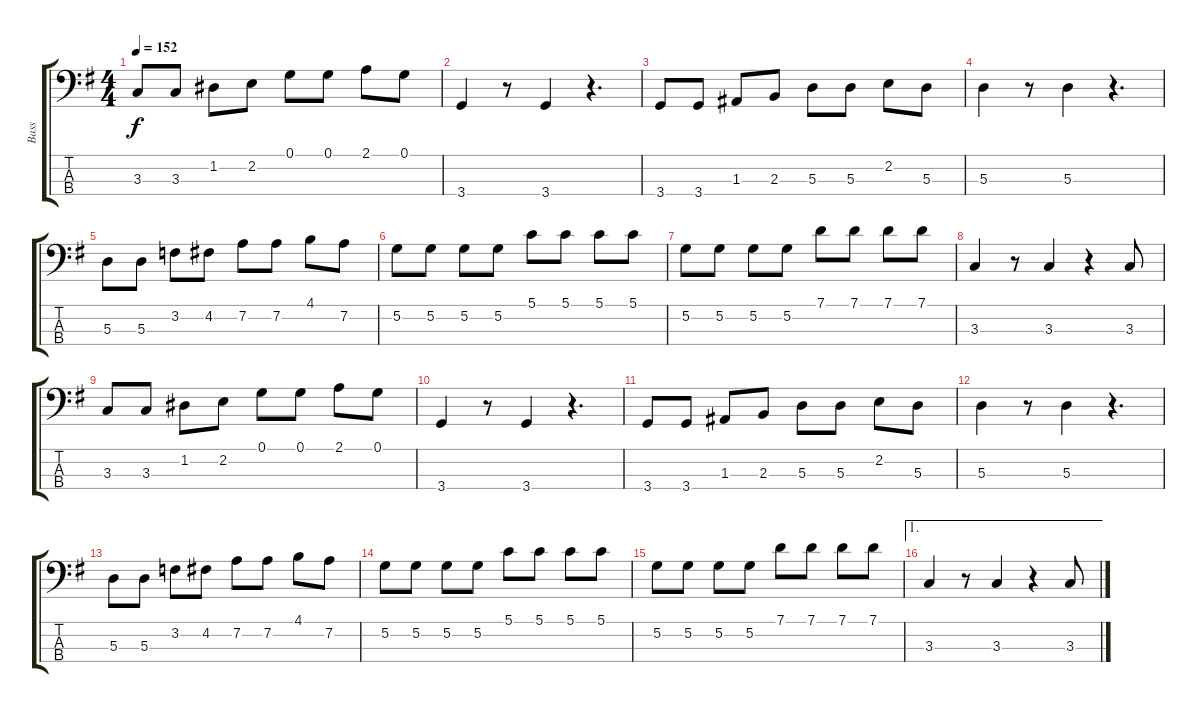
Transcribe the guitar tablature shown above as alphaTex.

\track ("Bass" "Bass") {instrument electricbassfinger}
\staff {score tabs}
\tuning (G2 D2 A1 E1) {hide}
\ts (4 4)
\tempo 152
\clef f4
\ks g
3.3.8{dy f} 3.3.8 1.2.8 2.2.8 0.1.8 0.1.8 2.1.8 0.1.8 |
3.4.4 r.8 3.4.4 r.4{d} |
3.4.8 3.4.8 1.3.8 2.3.8 5.3.8 5.3.8 2.2.8 5.3.8 |
5.3.4 r.8 5.3.4 r.4{d} |
5.3.8 5.3.8 3.2.8 4.2.8 7.2.8 7.2.8 4.1.8 7.2.8 |
5.2.8 5.2.8 5.2.8 5.2.8 5.1.8 5.1.8 5.1.8 5.1.8 |
5.2.8 5.2.8 5.2.8 5.2.8 7.1.8 7.1.8 7.1.8 7.1.8 |
3.3.4 r.8 3.3.4 r.4 3.3.8 |
3.3.8 3.3.8 1.2.8 2.2.8 0.1.8 0.1.8 2.1.8 0.1.8 |
3.4.4 r.8 3.4.4 r.4{d} |
3.4.8 3.4.8 1.3.8 2.3.8 5.3.8 5.3.8 2.2.8 5.3.8 |
5.3.4 r.8 5.3.4 r.4{d} |
5.3.8 5.3.8 3.2.8 4.2.8 7.2.8 7.2.8 4.1.8 7.2.8 |
5.2.8 5.2.8 5.2.8 5.2.8 5.1.8 5.1.8 5.1.8 5.1.8 |
5.2.8 5.2.8 5.2.8 5.2.8 7.1.8 7.1.8 7.1.8 7.1.8 |
\ae 1
3.3.4 r.8 3.3.4 r.4 3.3.8
